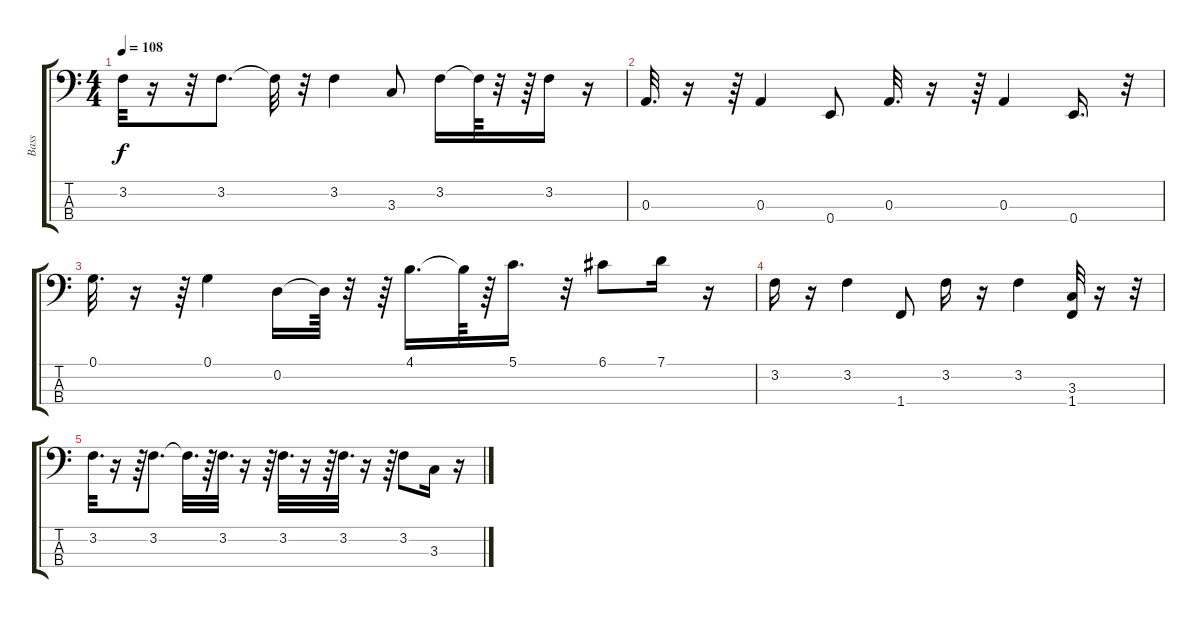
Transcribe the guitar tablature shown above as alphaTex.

\track ("Bass" "Bass") {instrument electricbasspick}
\staff {score tabs}
\tuning (G2 D2 A1 E1) {hide}
\ts (4 4)
\tempo 108
\clef f4
\ks c
3.2.32{dy f} r.16 r.32 3.2.8{d} 3.2{t}.32 r.32 3.2.4 3.3.8 3.2.16 3.2{t}.64 r.32 r.64 3.2.16 r.16 |
0.3.32{d} r.16 r.64 0.3.4 0.4.8 0.3.32{d} r.16 r.64 0.3.4 0.4.16{d} r.32 |
0.1.32{d} r.16 r.64 0.1.4 0.2.16 0.2{t}.64 r.32 r.64 4.1.16{d} 4.1{t}.64 r.64 5.1.16{d} r.32 6.1.8 7.1.16 r.16 |
3.2.16 r.16 3.2.4 1.4.8 3.2.16 r.16 3.2.4 (3.3 1.4).32 r.16 r.32 |
3.2.32{d} r.16 r.64 3.2.8{d} 3.2{t}.32{d} r.64 3.2.32{d} r.16 r.64 3.2.32{d} r.16 r.64 3.2.32{d} r.16 r.64 3.2.8 3.3.16 r.16
